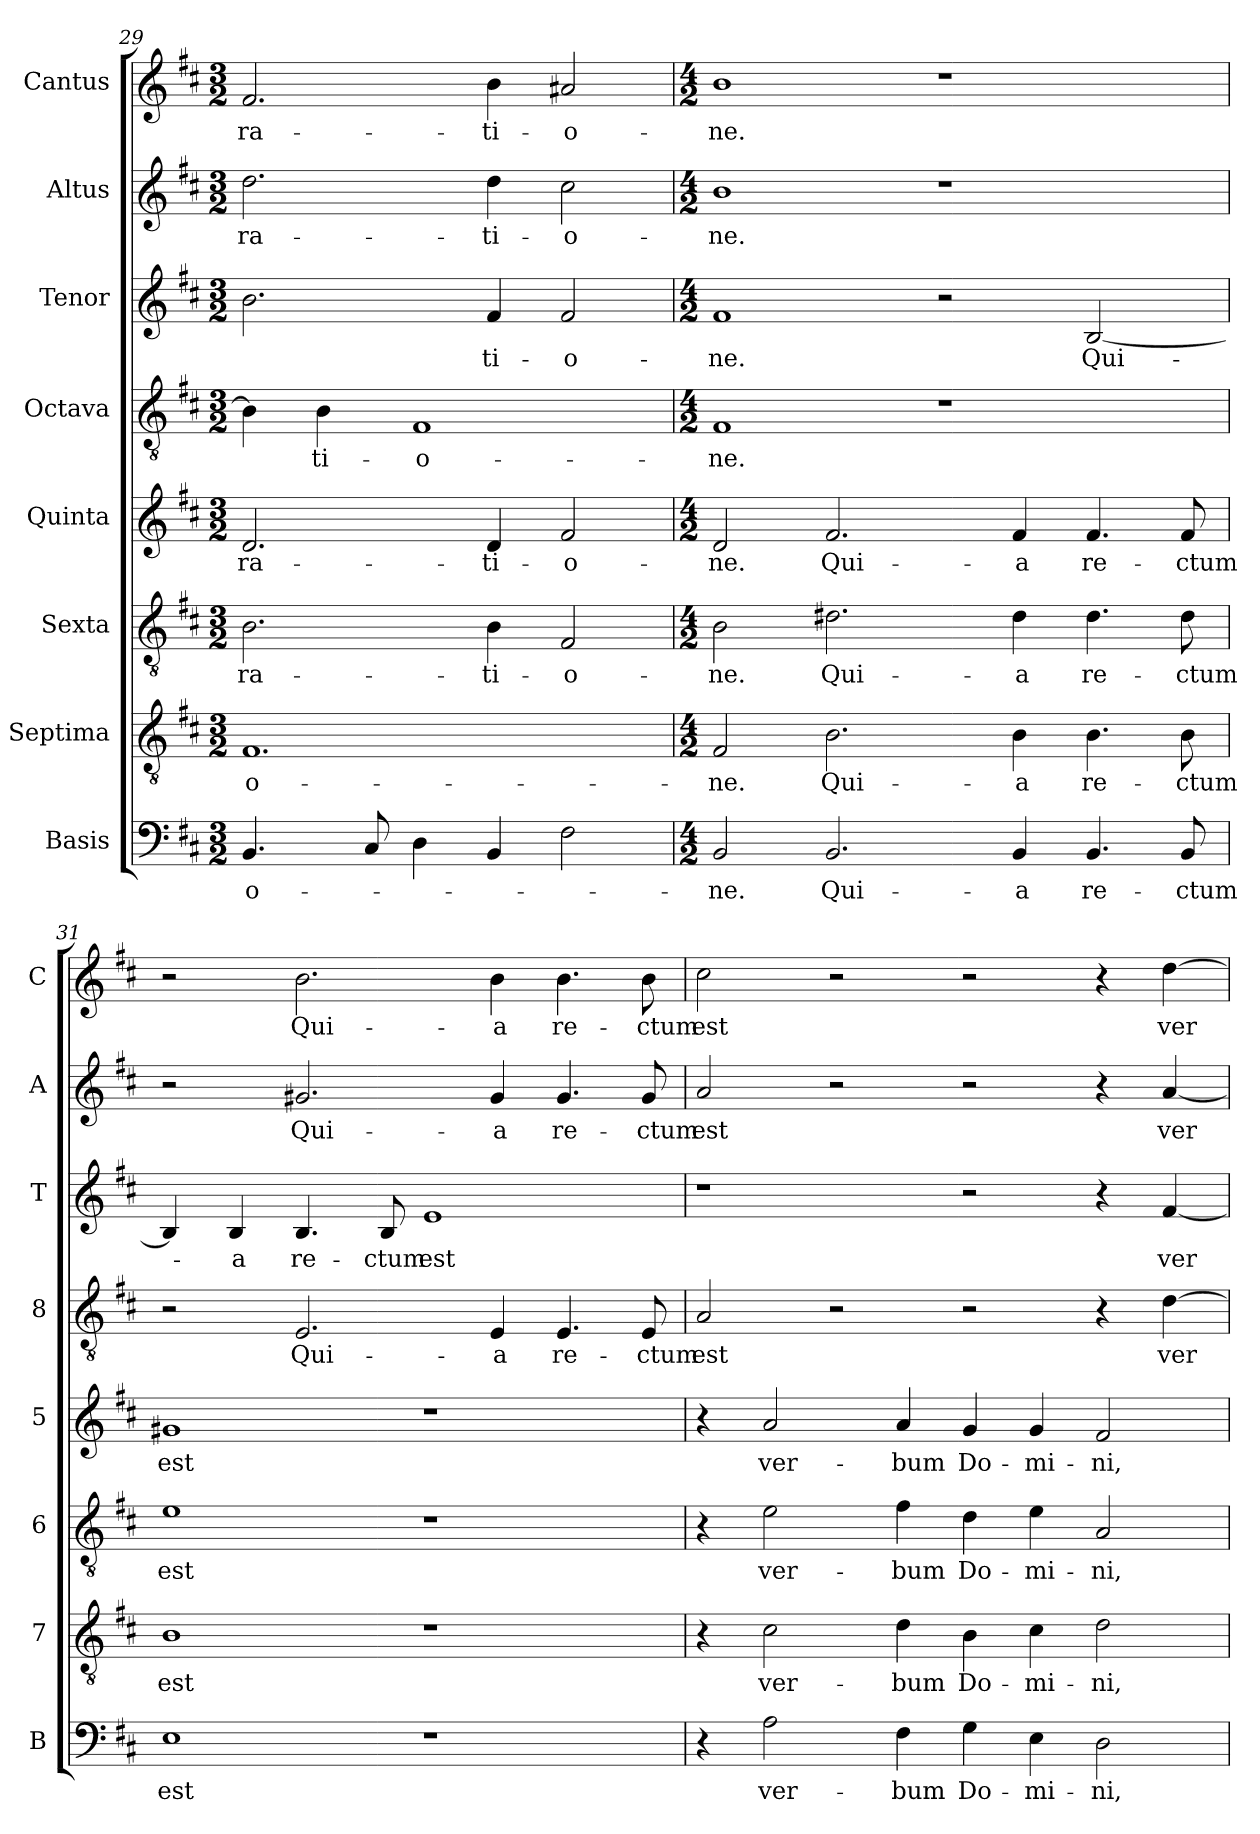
**kern	**text	**kern	**text	**kern	**text	**kern	**text	**kern	**text	**kern	**text	**kern	**text	**kern	**text
*part8	*part8	*part7	*part7	*part6	*part6	*part5	*part5	*part4	*part4	*part3	*part3	*part2	*part2	*part1	*part1
*staff8	*staff8	*staff7	*staff7	*staff6	*staff6	*staff5	*staff5	*staff4	*staff4	*staff3	*staff3	*staff2	*staff2	*staff1	*staff1
*I"Basis	*	*I"Septima	*	*I"Sexta	*	*I"Quinta	*	*I"Octava	*	*I"Tenor	*	*I"Altus	*	*I"Cantus	*
*I'B	*	*I'7	*	*I'6	*	*I'5	*	*I'8	*	*I'T	*	*I'A	*	*I'C	*
*clefF4	*	*clefGv2	*	*clefGv2	*	*clefG2	*	*clefGv2	*	*clefG2	*	*clefG2	*	*clefG2	*
*k[f#c#]	*	*k[f#c#]	*	*k[f#c#]	*	*k[f#c#]	*	*k[f#c#]	*	*k[f#c#]	*	*k[f#c#]	*	*k[f#c#]	*
*D:	*	*D:	*	*D:	*	*D:	*	*D:	*	*D:	*	*D:	*	*D:	*
*M3/2	*	*M3/2	*	*M3/2	*	*M3/2	*	*M3/2	*	*M3/2	*	*M3/2	*	*M3/2	*
=29	=29	=29	=29	=29	=29	=29	=29	=29	=29	=29	=29	=29	=29	=29	=29
!	!LO:LY:b	!	!LO:LY:b	!	!LO:LY:b	!	!LO:LY:b	!	!	!	!	!	!LO:LY:b	!	!LO:LY:b
4.BB/	-o-	1.F#	-o-	2.B\	-ra-	2.d/	-ra-	4B\]	.	2.b\	.	2.dd\	-ra-	2.f#/	-ra-
!	!	!	!	!	!	!	!	!	!LO:LY:b	!	!	!	!	!	!
.	.	.	.	.	.	.	.	4B\	-ti-	.	.	.	.	.	.
8C#/	.	.	.	.	.	.	.	.	.	.	.	.	.	.	.
!	!	!	!	!	!	!	!	!	!LO:LY:b	!	!	!	!	!	!
4D\	.	.	.	.	.	.	.	1F#	-o-	.	.	.	.	.	.
!	!	!	!	!	!LO:LY:b	!	!LO:LY:b	!	!	!	!LO:LY:b	!	!LO:LY:b	!	!LO:LY:b
4BB/	.	.	.	4B\	-ti-	4d/	-ti-	.	.	4f#/	-ti-	4dd\	-ti-	4b\	-ti-
!	!	!	!	!	!LO:LY:b	!	!LO:LY:b	!	!	!	!LO:LY:b	!	!LO:LY:b	!	!LO:LY:b
2F#\	.	.	.	2F#/	-o-	2f#/	-o-	.	.	2f#/	-o-	2cc#\	-o-	2a#X/	-o-
=30	=30	=30	=30	=30	=30	=30	=30	=30	=30	=30	=30	=30	=30	=30	=30
*M4/2	*	*M4/2	*	*M4/2	*	*M4/2	*	*M4/2	*	*M4/2	*	*M4/2	*	*M4/2	*
!	!LO:LY:b	!	!LO:LY:b	!	!LO:LY:b	!	!LO:LY:b	!	!LO:LY:b	!	!LO:LY:b	!	!LO:LY:b	!	!LO:LY:b
2BB/	-ne.	2F#/	-ne.	2B\	-ne.	2d/	-ne.	1F#	-ne.	1f#	-ne.	1b	-ne.	1b	-ne.
!	!LO:LY:b	!	!LO:LY:b	!	!LO:LY:b	!	!LO:LY:b	!	!	!	!	!	!	!	!
2.BB/	Qui-	2.B\	Qui-	2.d#X\	Qui-	2.f#/	Qui-	.	.	.	.	.	.	.	.
.	.	.	.	.	.	.	.	1r	.	2r	.	1r	.	1r	.
!	!LO:LY:b	!	!LO:LY:b	!	!LO:LY:b	!	!LO:LY:b	!	!	!	!	!	!	!	!
4BB/	-a	4B\	-a	4d#\	-a	4f#/	-a	.	.	.	.	.	.	.	.
!	!LO:LY:b	!	!LO:LY:b	!	!LO:LY:b	!	!LO:LY:b	!	!	!	!LO:LY:b	!	!	!	!
4.BB/	re-	4.B\	re-	4.d#\	re-	4.f#/	re-	.	.	[2B/	Qui-	.	.	.	.
!	!LO:LY:b	!	!LO:LY:b	!	!LO:LY:b	!	!LO:LY:b	!	!	!	!	!	!	!	!
8BB/	-ctum	8B\	-ctum	8d#\	-ctum	8f#/	-ctum	.	.	.	.	.	.	.	.
!!LO:PB:g=z
=31	=31	=31	=31	=31	=31	=31	=31	=31	=31	=31	=31	=31	=31	=31	=31
!	!LO:LY:b	!	!LO:LY:b	!	!LO:LY:b	!	!LO:LY:b	!	!	!	!	!	!	!	!
1E	est	1B	est	1e	est	1g#X	est	2r	.	4B/]	.	2r	.	2r	.
!	!	!	!	!	!	!	!	!	!	!	!LO:LY:b	!	!	!	!
.	.	.	.	.	.	.	.	.	.	4B/	-a	.	.	.	.
!	!	!	!	!	!	!	!	!	!LO:LY:b	!	!LO:LY:b	!	!LO:LY:b	!	!LO:LY:b
.	.	.	.	.	.	.	.	2.E/	Qui-	4.B/	re-	2.g#X/	Qui-	2.b\	Qui-
!	!	!	!	!	!	!	!	!	!	!	!LO:LY:b	!	!	!	!
.	.	.	.	.	.	.	.	.	.	8B/	-ctum	.	.	.	.
!	!	!	!	!	!	!	!	!	!	!	!LO:LY:b	!	!	!	!
1r	.	1r	.	1r	.	1r	.	.	.	1e	est	.	.	.	.
!	!	!	!	!	!	!	!	!	!LO:LY:b	!	!	!	!LO:LY:b	!	!LO:LY:b
.	.	.	.	.	.	.	.	4E/	-a	.	.	4g#/	-a	4b\	-a
!	!	!	!	!	!	!	!	!	!LO:LY:b	!	!	!	!LO:LY:b	!	!LO:LY:b
.	.	.	.	.	.	.	.	4.E/	re-	.	.	4.g#/	re-	4.b\	re-
!	!	!	!	!	!	!	!	!	!LO:LY:b	!	!	!	!LO:LY:b	!	!LO:LY:b
.	.	.	.	.	.	.	.	8E/	-ctum	.	.	8g#/	-ctum	8b\	-ctum
=32	=32	=32	=32	=32	=32	=32	=32	=32	=32	=32	=32	=32	=32	=32	=32
!	!	!	!	!	!	!	!	!	!LO:LY:b	!	!	!	!LO:LY:b	!	!LO:LY:b
4r	.	4r	.	4r	.	4r	.	2A/	est	1r	.	2a/	est	2cc#\	est
!	!LO:LY:b	!	!LO:LY:b	!	!LO:LY:b	!	!LO:LY:b	!	!	!	!	!	!	!	!
2A\	ver-	2c#\	ver-	2e\	ver-	2a/	ver-	.	.	.	.	.	.	.	.
.	.	.	.	.	.	.	.	2r	.	.	.	2r	.	2r	.
!	!LO:LY:b	!	!LO:LY:b	!	!LO:LY:b	!	!LO:LY:b	!	!	!	!	!	!	!	!
4F#\	-bum	4d\	-bum	4f#\	-bum	4a/	-bum	.	.	.	.	.	.	.	.
!	!LO:LY:b	!	!LO:LY:b	!	!LO:LY:b	!	!LO:LY:b	!	!	!	!	!	!	!	!
4G\	Do-	4B\	Do-	4d\	Do-	4g/	Do-	2r	.	2r	.	2r	.	2r	.
!	!LO:LY:b	!	!LO:LY:b	!	!LO:LY:b	!	!LO:LY:b	!	!	!	!	!	!	!	!
4E\	-mi-	4c#\	-mi-	4e\	-mi-	4g/	-mi-	.	.	.	.	.	.	.	.
!	!LO:LY:b	!	!LO:LY:b	!	!LO:LY:b	!	!LO:LY:b	!	!	!	!	!	!	!	!
2D\	-ni,	2d\	-ni,	2A/	-ni,	2f#/	-ni,	4r	.	4r	.	4r	.	4r	.
!	!	!	!	!	!	!	!	!	!LO:LY:b	!	!LO:LY:b	!	!LO:LY:b	!	!LO:LY:b
.	.	.	.	.	.	.	.	[4d\	ver-	[4f#/	ver-	[4a/	ver-	[4dd\	ver-
=	=	=	=	=	=	=	=	=	=	=	=	=	=	=	=
*-	*-	*-	*-	*-	*-	*-	*-	*-	*-	*-	*-	*-	*-	*-	*-
